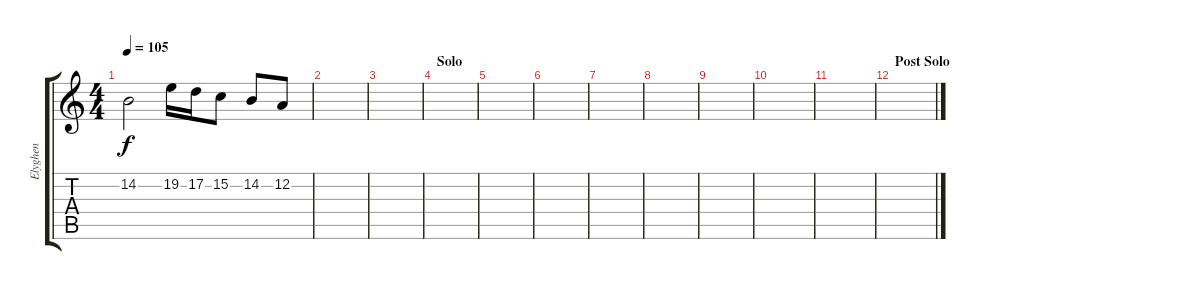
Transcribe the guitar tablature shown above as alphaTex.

\track ("Elyghen" "Elyghen") {instrument violin}
\staff {score tabs}
\tuning (D4 A3 F3 C3 G2 D2) {hide}
\ts (4 4)
\tempo 105
\clef g2
\ks c
14.2{t}.2{dy f} 19.2.16 17.2.16 15.2.8 14.2.8 12.2.8 |
|
|
\section ("" "Solo")
|
|
|
|
|
|
|
|
\section ("" "Post Solo")
